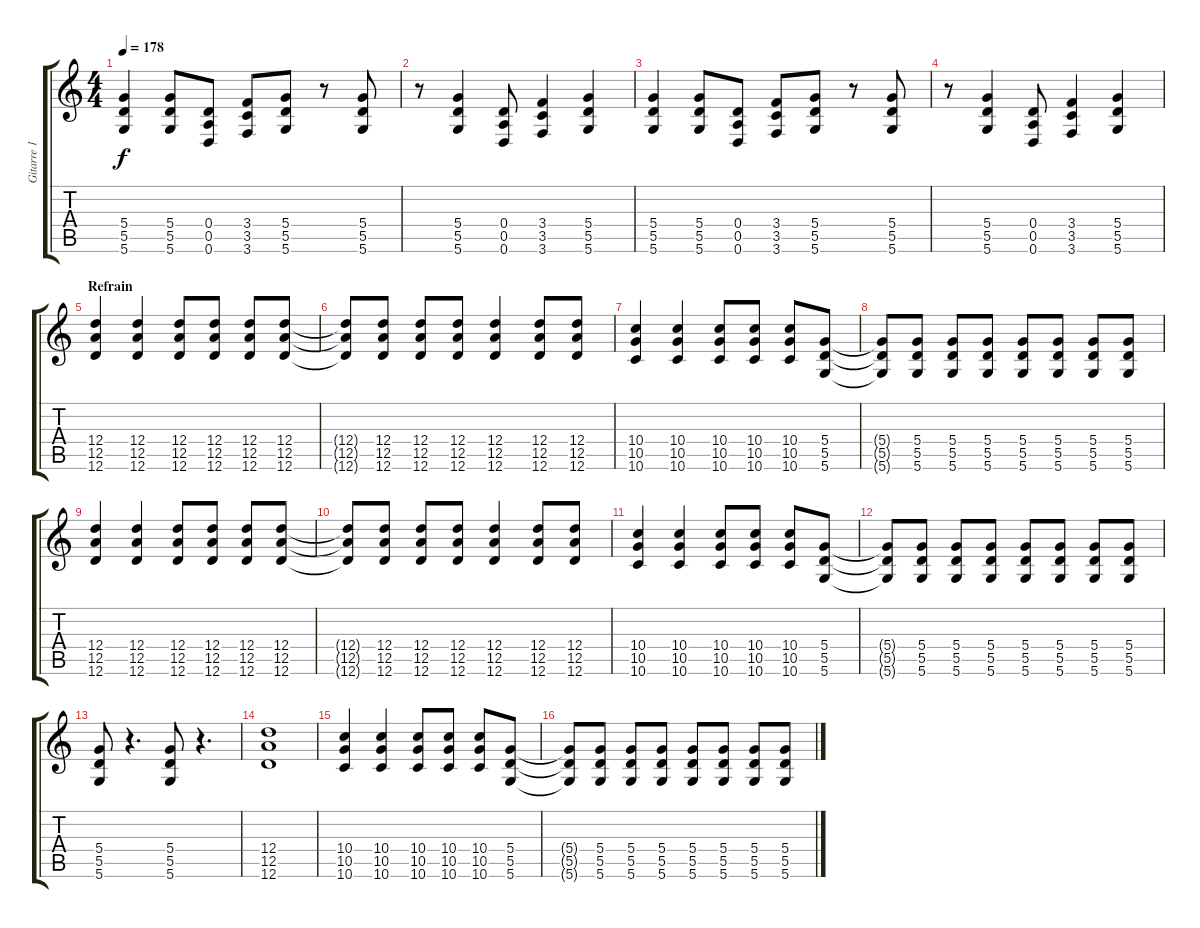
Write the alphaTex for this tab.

\track ("Gitarre 1" "Gitarre 1") {instrument distortionguitar}
\staff {score tabs}
\tuning (E4 B3 G3 D3 A2 D2) {hide}
\ts (4 4)
\tempo 178
\clef g2
\ks c
(5.4 5.5 5.6).4{dy f} (5.4 5.5 5.6).8 (0.4 0.5 0.6).8 (3.4 3.5 3.6).8 (5.4 5.5 5.6).8 r.8 (5.4 5.5 5.6).8 |
r.8 (5.4 5.5 5.6).4 (0.4 0.5 0.6).8 (3.4 3.5 3.6).4 (5.4 5.5 5.6).4 |
(5.4 5.5 5.6).4 (5.4 5.5 5.6).8 (0.4 0.5 0.6).8 (3.4 3.5 3.6).8 (5.4 5.5 5.6).8 r.8 (5.4 5.5 5.6).8 |
r.8 (5.4 5.5 5.6).4 (0.4 0.5 0.6).8 (3.4 3.5 3.6).4 (5.4 5.5 5.6).4 |
\section ("" "Refrain")
(12.4 12.5 12.6).4 (12.4 12.5 12.6).4 (12.4 12.5 12.6).8 (12.4 12.5 12.6).8 (12.4 12.5 12.6).8 (12.4 12.5 12.6).8 |
(12.4{t} 12.5{t} 12.6{t}).8 (12.4 12.5 12.6).8 (12.4 12.5 12.6).8 (12.4 12.5 12.6).8 (12.4 12.5 12.6).4 (12.4 12.5 12.6).8 (12.4 12.5 12.6).8 |
(10.4 10.5 10.6).4 (10.4 10.5 10.6).4 (10.4 10.5 10.6).8 (10.4 10.5 10.6).8 (10.4 10.5 10.6).8 (5.4 5.5 5.6).8 |
(5.4{t} 5.5{t} 5.6{t}).8 (5.4 5.5 5.6).8 (5.4 5.5 5.6).8 (5.4 5.5 5.6).8 (5.4 5.5 5.6).8 (5.4 5.5 5.6).8 (5.4 5.5 5.6).8 (5.4 5.5 5.6).8 |
(12.4 12.5 12.6).4 (12.4 12.5 12.6).4 (12.4 12.5 12.6).8 (12.4 12.5 12.6).8 (12.4 12.5 12.6).8 (12.4 12.5 12.6).8 |
(12.4{t} 12.5{t} 12.6{t}).8 (12.4 12.5 12.6).8 (12.4 12.5 12.6).8 (12.4 12.5 12.6).8 (12.4 12.5 12.6).4 (12.4 12.5 12.6).8 (12.4 12.5 12.6).8 |
(10.4 10.5 10.6).4 (10.4 10.5 10.6).4 (10.4 10.5 10.6).8 (10.4 10.5 10.6).8 (10.4 10.5 10.6).8 (5.4 5.5 5.6).8 |
(5.4{t} 5.5{t} 5.6{t}).8 (5.4 5.5 5.6).8 (5.4 5.5 5.6).8 (5.4 5.5 5.6).8 (5.4 5.5 5.6).8 (5.4 5.5 5.6).8 (5.4 5.5 5.6).8 (5.4 5.5 5.6).8 |
(5.4 5.5 5.6).8 r.4{d} (5.4 5.5 5.6).8 r.4{d} |
(12.4 12.5 12.6).1 |
(10.4 10.5 10.6).4 (10.4 10.5 10.6).4 (10.4 10.5 10.6).8 (10.4 10.5 10.6).8 (10.4 10.5 10.6).8 (5.4 5.5 5.6).8 |
(5.4{t} 5.5{t} 5.6{t}).8 (5.4 5.5 5.6).8 (5.4 5.5 5.6).8 (5.4 5.5 5.6).8 (5.4 5.5 5.6).8 (5.4 5.5 5.6).8 (5.4 5.5 5.6).8 (5.4 5.5 5.6).8
